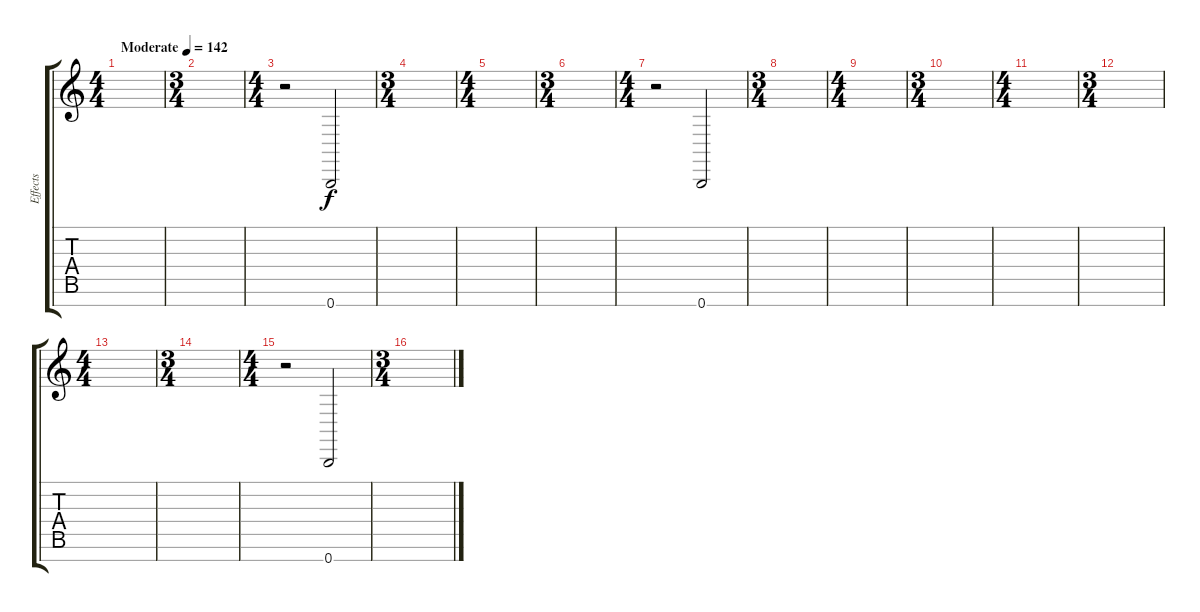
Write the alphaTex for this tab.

\track ("Effects" "Effects") {instrument timpani}
\staff {score tabs}
\tuning (E4 B3 G3 D3 A2 E2 B1) {hide}
\ts (4 4)
\tempo (142 "Moderate")
\clef g2
\ks c
|
\ts (3 4)
|
\ts (4 4)
r.2 0.7.2 |
\ts (3 4)
|
\ts (4 4)
|
\ts (3 4)
|
\ts (4 4)
r.2 0.7.2 |
\ts (3 4)
|
\ts (4 4)
|
\ts (3 4)
|
\ts (4 4)
|
\ts (3 4)
|
\ts (4 4)
|
\ts (3 4)
|
\ts (4 4)
r.2 0.7.2 |
\ts (3 4)
